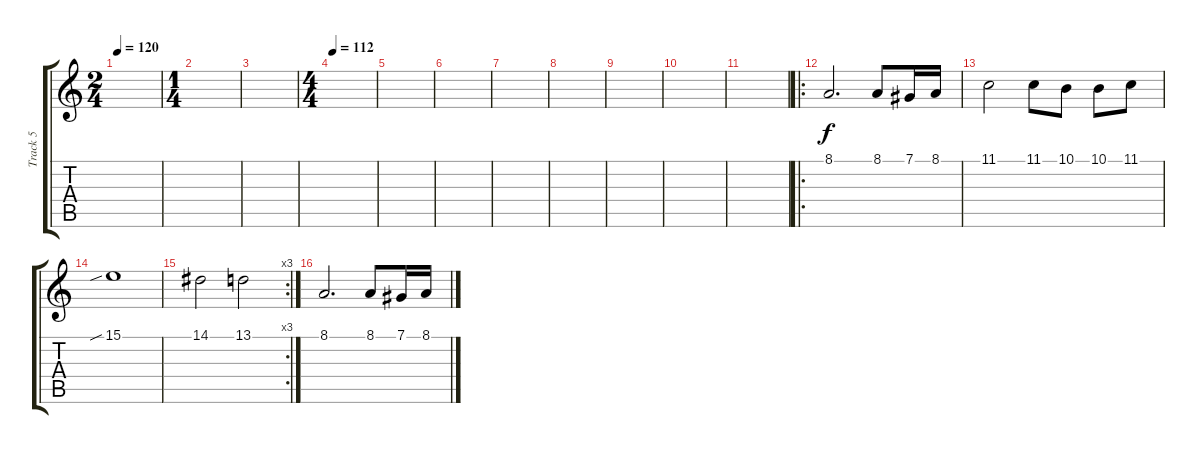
\track ("Track 5" "Track 5") {instrument violin}
\staff {score tabs}
\tuning (Db4 Ab3 E3 B2 Gb2 Db2) {hide}
\ts (2 4)
\tempo 120
\clef g2
\ks c
|
\ts (1 4)
|
|
\ts (4 4)
\tempo 110
\tempo 112
|
|
|
|
|
|
|
|
\ro
8.1.2{d} 8.1.8 7.1.16 8.1.16 |
11.1.2 11.1.8 10.1.8 10.1.8 11.1.8 |
15.1{sib}.1 |
\rc 3
14.1.2 13.1.2 |
8.1.2{d} 8.1.8 7.1.16 8.1.16
